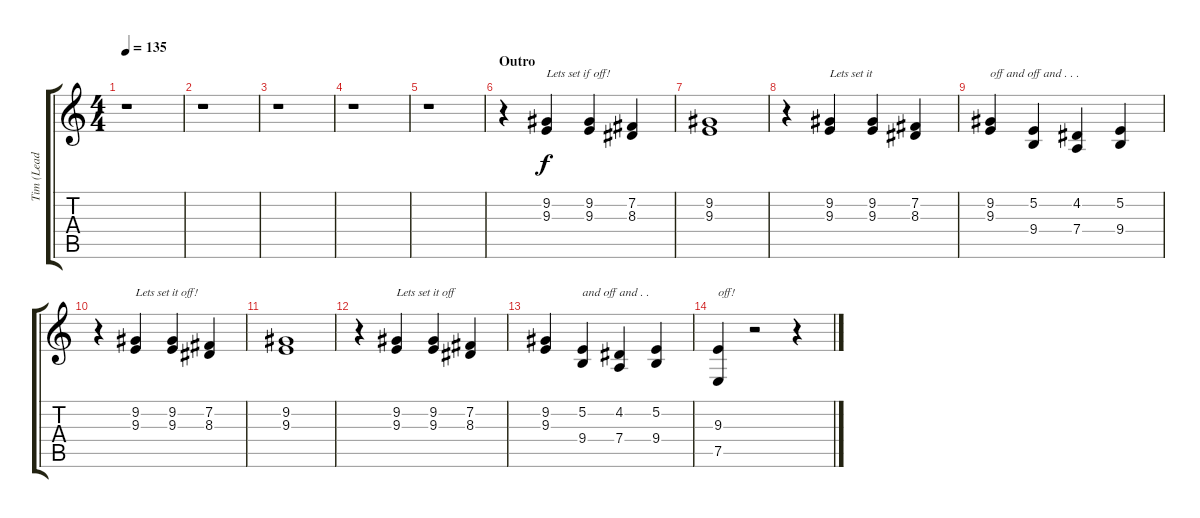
\track ("Tim (Lead Vocals) Rick, John (Backing)" "Tim (Lead ") {instrument clarinet}
\staff {score tabs}
\tuning (E4 B3 G3 D3 A2 E2) {hide}
\ts (4 4)
\tempo 135
\clef g2
\ks c
r.1{dy f} |
r.1 |
r.1 |
r.1 |
r.1 |
\section ("" "Outro")
r.4 (9.2 9.3).4{txt "Lets set if off!"} (9.2 9.3).4 (7.2 8.3).4 |
(9.2 9.3).1 |
r.4 (9.2 9.3).4{txt "Lets set it"} (9.2 9.3).4 (7.2 8.3).4 |
(9.2 9.3).4{txt "off and off and . . ."} (5.2 9.4).4 (4.2 7.4).4 (5.2 9.4).4 |
r.4 (9.2 9.3).4{txt "Lets set it off!"} (9.2 9.3).4 (7.2 8.3).4 |
(9.2 9.3).1 |
r.4 (9.2 9.3).4{txt "Lets set it off"} (9.2 9.3).4 (7.2 8.3).4 |
(9.2 9.3).4 (5.2 9.4).4{txt "and off and . . "} (4.2 7.4).4 (5.2 9.4).4 |
(9.3 7.5).4{txt "off!"} r.2 r.4
